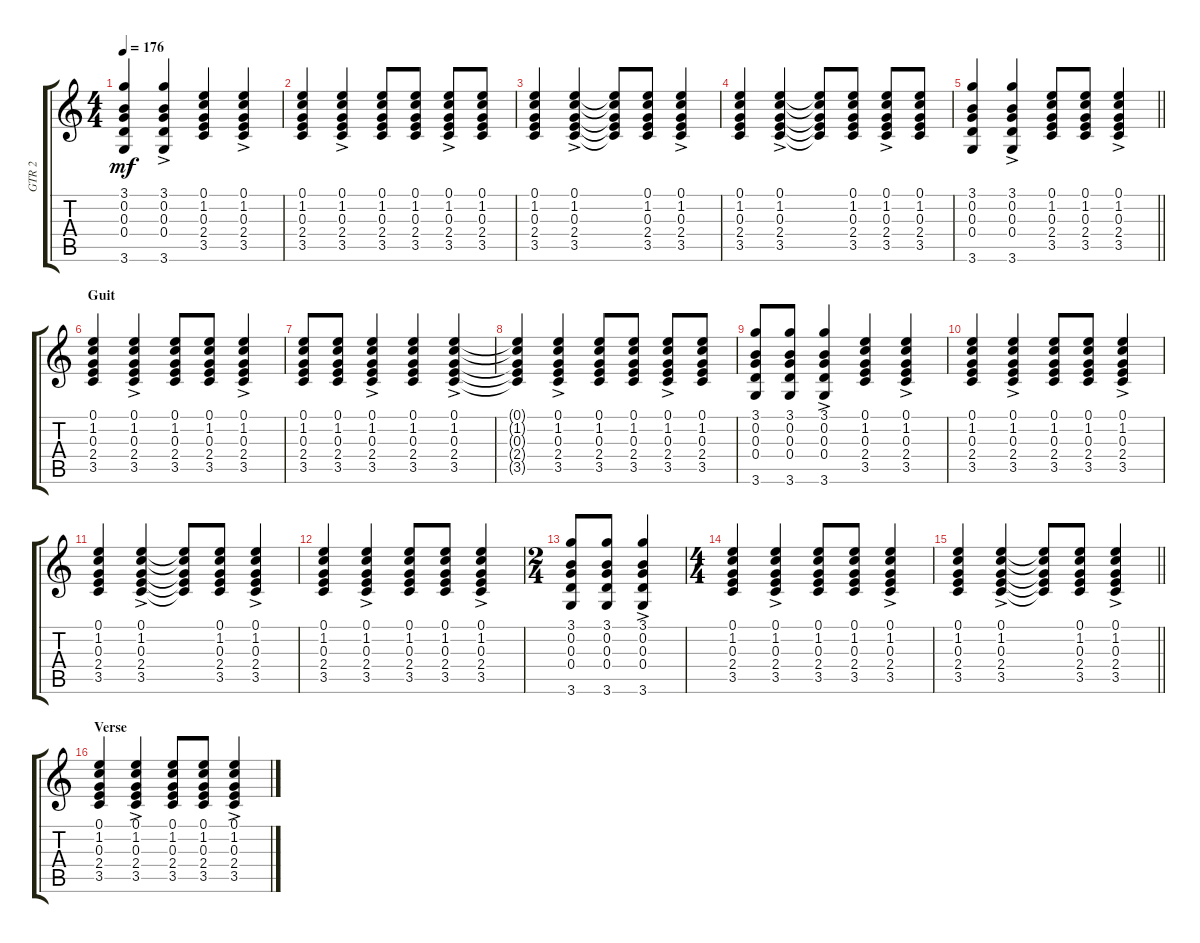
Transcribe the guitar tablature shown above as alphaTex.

\track ("GTR 2" "GTR 2") {instrument acousticguitarsteel}
\staff {score tabs}
\tuning (E4 B3 G3 D3 A2 E2) {hide}
\ts (4 4)
\tempo 176
\clef g2
\ks c
(3.1 0.2 0.3 0.4 3.6).4{dy mf} (3.1{ac} 0.2{ac} 0.3{ac} 0.4{ac} 3.6{ac}).4 (0.1 1.2 0.3 2.4 3.5).4 (0.1{ac} 1.2{ac} 0.3{ac} 2.4{ac} 3.5{ac}).4 |
(0.1 1.2 0.3 2.4 3.5).4 (0.1{ac} 1.2{ac} 0.3{ac} 2.4{ac} 3.5{ac}).4 (0.1 1.2 0.3 2.4 3.5).8 (0.1 1.2 0.3 2.4 3.5).8 (0.1{ac} 1.2{ac} 0.3{ac} 2.4{ac} 3.5{ac}).8 (0.1 1.2 0.3 2.4 3.5).8 |
(0.1 1.2 0.3 2.4 3.5).4 (0.1{ac} 1.2{ac} 0.3{ac} 2.4{ac} 3.5{ac}).4 (0.1{t} 1.2{t} 0.3{t} 2.4{t} 3.5{t}).8 (0.1 1.2 0.3 2.4 3.5).8 (0.1{ac} 1.2{ac} 0.3{ac} 2.4{ac} 3.5{ac}).4 |
(0.1 1.2 0.3 2.4 3.5).4 (0.1{ac} 1.2{ac} 0.3{ac} 2.4{ac} 3.5{ac}).4 (0.1{t} 1.2{t} 0.3{t} 2.4{t} 3.5{t}).8 (0.1 1.2 0.3 2.4 3.5).8 (0.1{ac} 1.2{ac} 0.3{ac} 2.4{ac} 3.5{ac}).8 (0.1 1.2 0.3 2.4 3.5).8 |
\barLineRight lightlight
(3.1 0.2 0.3 0.4 3.6).4 (3.1{ac} 0.2{ac} 0.3{ac} 0.4{ac} 3.6{ac}).4 (0.1 1.2 0.3 2.4 3.5).8 (0.1 1.2 0.3 2.4 3.5).8 (0.1{ac} 1.2{ac} 0.3{ac} 2.4{ac} 3.5{ac}).4 |
\section ("" "Guit")
(0.1 1.2 0.3 2.4 3.5).4 (0.1{ac} 1.2{ac} 0.3{ac} 2.4{ac} 3.5{ac}).4 (0.1 1.2 0.3 2.4 3.5).8 (0.1 1.2 0.3 2.4 3.5).8 (0.1{ac} 1.2{ac} 0.3{ac} 2.4{ac} 3.5{ac}).4 |
(0.1 1.2 0.3 2.4 3.5).8 (0.1 1.2 0.3 2.4 3.5).8 (0.1{ac} 1.2{ac} 0.3{ac} 2.4{ac} 3.5{ac}).4 (0.1 1.2 0.3 2.4 3.5).4 (0.1{ac} 1.2{ac} 0.3{ac} 2.4{ac} 3.5{ac}).4 |
(0.1{t} 1.2{t} 0.3{t} 2.4{t} 3.5{t}).4 (0.1{ac} 1.2{ac} 0.3{ac} 2.4{ac} 3.5{ac}).4 (0.1 1.2 0.3 2.4 3.5).8 (0.1 1.2 0.3 2.4 3.5).8 (0.1{ac} 1.2{ac} 0.3{ac} 2.4{ac} 3.5{ac}).8 (0.1 1.2 0.3 2.4 3.5).8 |
(3.1 0.2 0.3 0.4 3.6).8 (3.1 0.2 0.3 0.4 3.6).8 (3.1{ac} 0.2{ac} 0.3{ac} 0.4{ac} 3.6{ac}).4 (0.1 1.2 0.3 2.4 3.5).4 (0.1{ac} 1.2{ac} 0.3{ac} 2.4{ac} 3.5{ac}).4 |
(0.1 1.2 0.3 2.4 3.5).4 (0.1{ac} 1.2{ac} 0.3{ac} 2.4{ac} 3.5{ac}).4 (0.1 1.2 0.3 2.4 3.5).8 (0.1 1.2 0.3 2.4 3.5).8 (0.1{ac} 1.2{ac} 0.3{ac} 2.4{ac} 3.5{ac}).4 |
(0.1 1.2 0.3 2.4 3.5).4 (0.1{ac} 1.2{ac} 0.3{ac} 2.4{ac} 3.5{ac}).4 (0.1{t} 1.2{t} 0.3{t} 2.4{t} 3.5{t}).8 (0.1 1.2 0.3 2.4 3.5).8 (0.1{ac} 1.2{ac} 0.3{ac} 2.4{ac} 3.5{ac}).4 |
(0.1 1.2 0.3 2.4 3.5).4 (0.1{ac} 1.2{ac} 0.3{ac} 2.4{ac} 3.5{ac}).4 (0.1 1.2 0.3 2.4 3.5).8 (0.1 1.2 0.3 2.4 3.5).8 (0.1{ac} 1.2{ac} 0.3{ac} 2.4{ac} 3.5{ac}).4 |
\ts (2 4)
(3.1 0.2 0.3 0.4 3.6).8 (3.1 0.2 0.3 0.4 3.6).8 (3.1{ac} 0.2{ac} 0.3{ac} 0.4{ac} 3.6{ac}).4 |
\ts (4 4)
(0.1 1.2 0.3 2.4 3.5).4 (0.1{ac} 1.2{ac} 0.3{ac} 2.4{ac} 3.5{ac}).4 (0.1 1.2 0.3 2.4 3.5).8 (0.1 1.2 0.3 2.4 3.5).8 (0.1{ac} 1.2{ac} 0.3{ac} 2.4{ac} 3.5{ac}).4 |
\barLineRight lightlight
(0.1 1.2 0.3 2.4 3.5).4 (0.1{ac} 1.2{ac} 0.3{ac} 2.4{ac} 3.5{ac}).4 (0.1{t} 1.2{t} 0.3{t} 2.4{t} 3.5{t}).8 (0.1 1.2 0.3 2.4 3.5).8 (0.1{ac} 1.2{ac} 0.3{ac} 2.4{ac} 3.5{ac}).4 |
\section ("" "Verse")
(0.1 1.2 0.3 2.4 3.5).4 (0.1{ac} 1.2{ac} 0.3{ac} 2.4{ac} 3.5{ac}).4 (0.1 1.2 0.3 2.4 3.5).8 (0.1 1.2 0.3 2.4 3.5).8 (0.1{ac} 1.2{ac} 0.3{ac} 2.4{ac} 3.5{ac}).4
